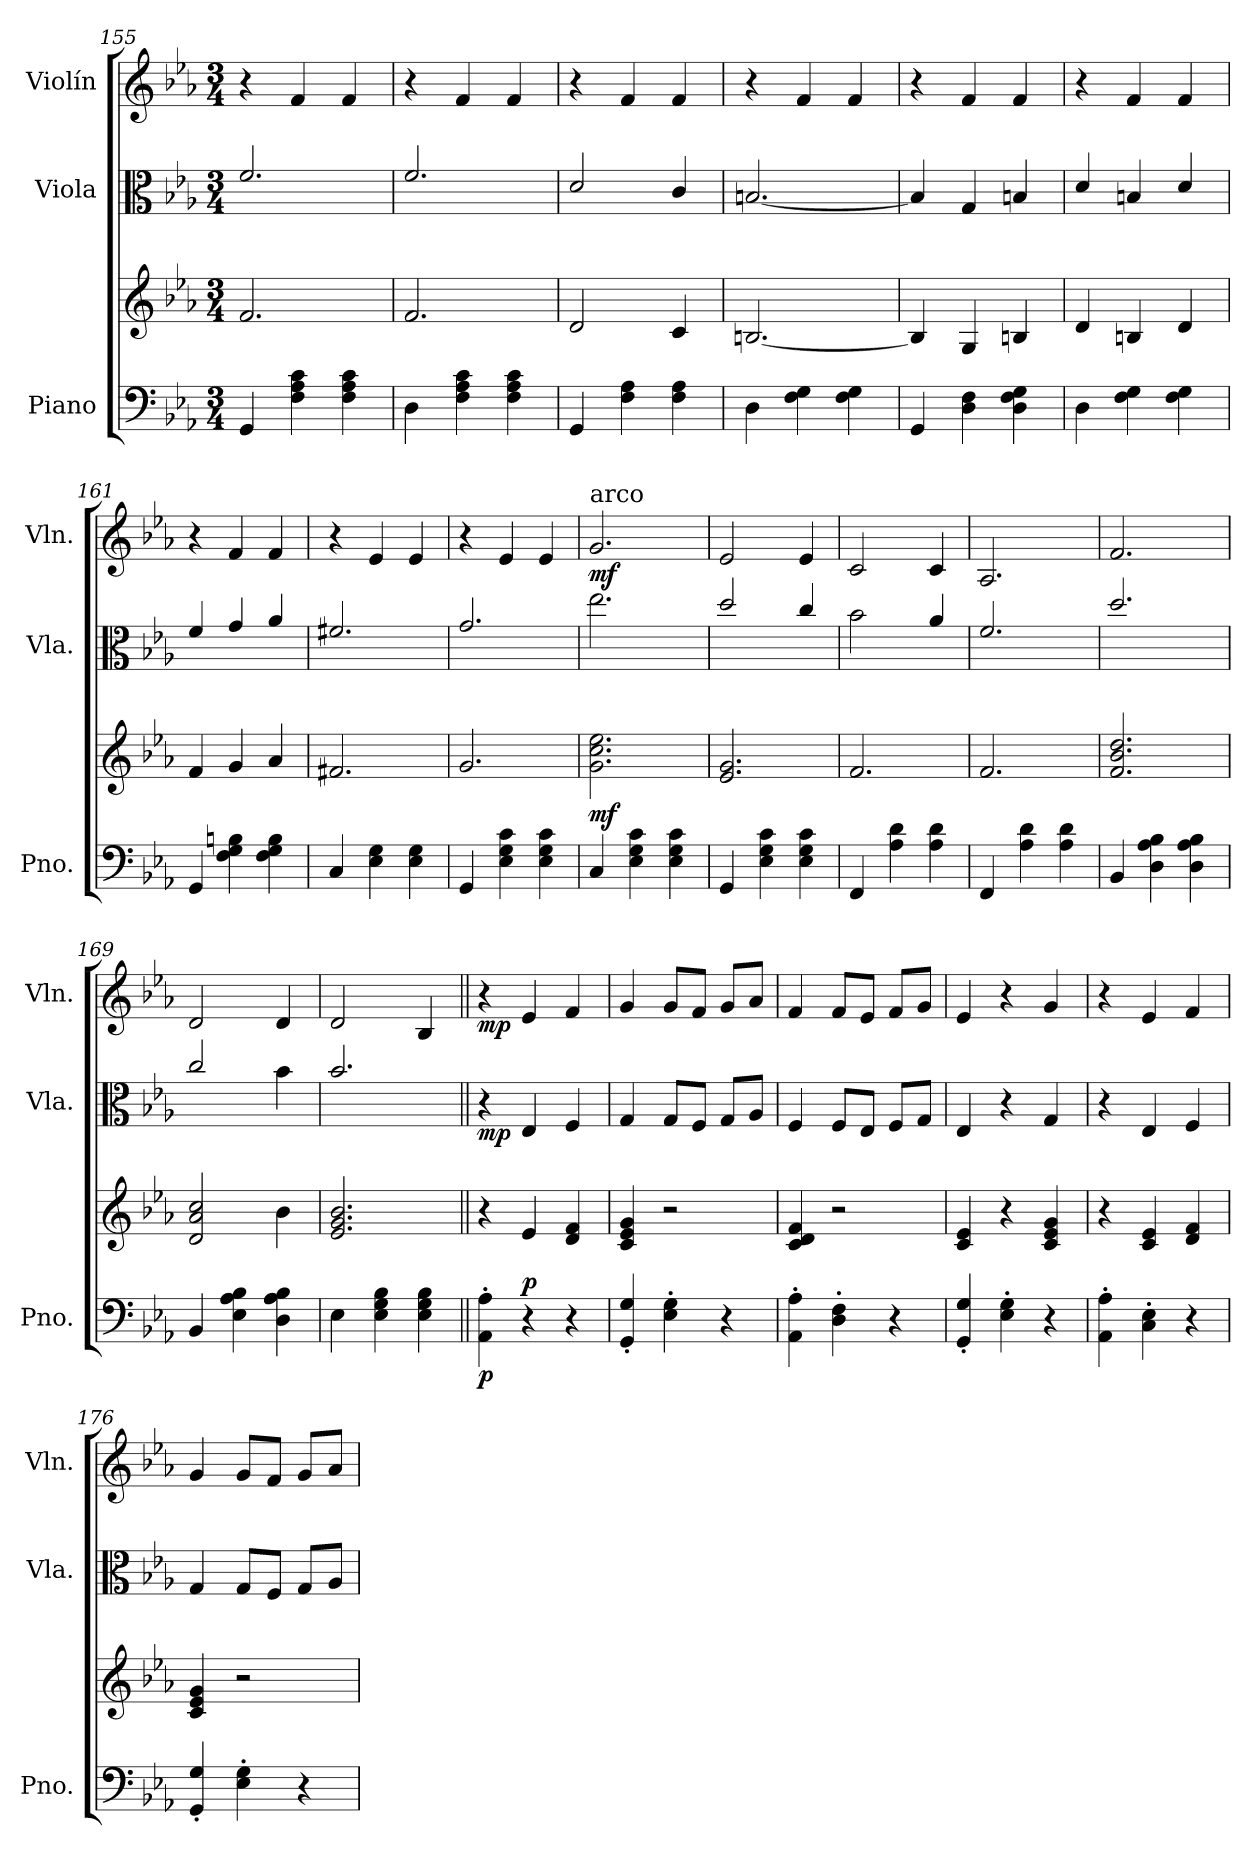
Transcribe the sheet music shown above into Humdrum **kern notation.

**kern	**kern	**dynam	**kern	**dynam	**kern	**dynam
*part3	*part3	*part3	*part2	*part2	*part1	*part1
*staff4	*staff3	*staff3/4	*staff2	*staff2	*staff1	*staff1
*I"Piano	*	*	*I"Viola	*	*I"Violín	*
*I'Pno.	*	*	*I'Vla.	*	*I'Vln.	*
*clefF4	*clefG2	*	*clefC3	*	*clefG2	*
*k[b-e-a-]	*k[b-e-a-]	*	*k[b-e-a-]	*	*k[b-e-a-]	*
*M3/4	*M3/4	*	*M3/4	*	*M3/4	*
=155	=155	=155	=155	=155	=155	=155
4GG/	2.f/	.	2.f/	.	4r	.
4F\ 4A-\ 4c\	.	.	.	.	4f/	.
4F\ 4A-\ 4c\	.	.	.	.	4f/	.
=156	=156	=156	=156	=156	=156	=156
4D\	2.f/	.	2.f/	.	4r	.
4F\ 4A-\ 4c\	.	.	.	.	4f/	.
4F\ 4A-\ 4c\	.	.	.	.	4f/	.
=157	=157	=157	=157	=157	=157	=157
4GG/	2d/	.	2d/	.	4r	.
4F\ 4A-\	.	.	.	.	4f/	.
4F\ 4A-\	4c/	.	4c/	.	4f/	.
=158	=158	=158	=158	=158	=158	=158
4D\	[2.Bn/	.	[2.Bn/	.	4r	.
4F\ 4G\	.	.	.	.	4f/	.
4F\ 4G\	.	.	.	.	4f/	.
=159	=159	=159	=159	=159	=159	=159
4GG/	4B/]	.	4B/]	.	4r	.
4D\ 4F\	4G/	.	4G/	.	4f/	.
4D\ 4F\ 4G\	4Bn/	.	4Bn/	.	4f/	.
=160	=160	=160	=160	=160	=160	=160
4D\	4d/	.	4d/	.	4r	.
4F\ 4G\	4Bn/	.	4Bn/	.	4f/	.
4F\ 4G\	4d/	.	4d/	.	4f/	.
!!LO:PB:g=z
=161	=161	=161	=161	=161	=161	=161
4GG/	4f/	.	4f/	.	4r	.
4F\ 4G\ 4Bn\	4g/	.	4g/	.	4f/	.
4F\ 4G\ 4B\	4a-/	.	4a-/	.	4f/	.
=162	=162	=162	=162	=162	=162	=162
4C/	2.f#X/	.	2.f#X/	.	4r	.
4E-\ 4G\	.	.	.	.	4e-/	.
4E-\ 4G\	.	.	.	.	4e-/	.
=163	=163	=163	=163	=163	=163	=163
4GG/	2.g/	.	2.g/	.	4r	.
4E-\ 4G\ 4c\	.	.	.	.	4e-/	.
4E-\ 4G\ 4c\	.	.	.	.	4e-/	.
=164	=164	=164	=164	=164	=164	=164
!	!	!	!	!	!LO:TX:a:t=arco	!
!	!	!LO:DY:b	!	!	!	!LO:DY:b
4C/	2.g\ 2.cc\ 2.ee-\	mf	2.ee-\	.	2.g/	mf
4E-\ 4G\ 4c\	.	.	.	.	.	.
4E-\ 4G\ 4c\	.	.	.	.	.	.
=165	=165	=165	=165	=165	=165	=165
4GG/	2.e-/ 2.g/	.	2dd/	.	2e-/	.
4E-\ 4G\ 4c\	.	.	.	.	.	.
4E-\ 4G\ 4c\	.	.	4cc/	.	4e-/	.
=166	=166	=166	=166	=166	=166	=166
4FF/	2.f/	.	2b-\	.	2c/	.
4A-\ 4d\	.	.	.	.	.	.
4A-\ 4d\	.	.	4a-/	.	4c/	.
=167	=167	=167	=167	=167	=167	=167
4FF/	2.f/	.	2.f/	.	2.A-/	.
4A-\ 4d\	.	.	.	.	.	.
4A-\ 4d\	.	.	.	.	.	.
=168	=168	=168	=168	=168	=168	=168
4BB-/	2.f/ 2.b-/ 2.dd/	.	2.dd/	.	2.f/	.
4D\ 4A-\ 4B-\	.	.	.	.	.	.
4D\ 4A-\ 4B-\	.	.	.	.	.	.
=169	=169	=169	=169	=169	=169	=169
4BB-/	2d/ 2a-/ 2cc/	.	2cc/	.	2d/	.
4E-\ 4A-\ 4B-\	.	.	.	.	.	.
4D\ 4A-\ 4B-\	4b-\	.	4b-\	.	4d/	.
!!LO:LB:g=z
=170	=170	=170	=170	=170	=170	=170
4E-\	2.e-/ 2.g/ 2.b-/	.	2.b-/	.	2d/	.
4E-\ 4G\ 4B-\	.	.	.	.	.	.
4E-\ 4G\ 4B-\	.	.	.	.	4B-/	.
=171||	=171||	=171||	=171||	=171||	=171||	=171||
!	!	!LO:DY:b=2	!	!LO:DY:b	!	!LO:DY:b
4AA-\' 4A-\'	4r	p	4r	mp	4r	mp
!	!	!LO:DY:a=2	!	!	!	!
4r	4e-/	p	4E-/	.	4e-/	.
4r	4d/ 4f/	.	4F/	.	4f/	.
=172	=172	=172	=172	=172	=172	=172
4GG/' 4G/'	4c/ 4e-/ 4g/	.	4G/	.	4g/	.
4E-\' 4G\'	2r	.	8G/L	.	8g/L	.
.	.	.	8F/J	.	8f/J	.
4r	.	.	8G/L	.	8g/L	.
.	.	.	8A-/J	.	8a-/J	.
=173	=173	=173	=173	=173	=173	=173
4AA-\' 4A-\'	4c/ 4d/ 4f/	.	4F/	.	4f/	.
4D\' 4F\'	2r	.	8F/L	.	8f/L	.
.	.	.	8E-/J	.	8e-/J	.
4r	.	.	8F/L	.	8f/L	.
.	.	.	8G/J	.	8g/J	.
=174	=174	=174	=174	=174	=174	=174
4GG/' 4G/'	4c/ 4e-/	.	4E-/	.	4e-/	.
4E-\' 4G\'	4r	.	4r	.	4r	.
4r	4c/ 4e-/ 4g/	.	4G/	.	4g/	.
=175	=175	=175	=175	=175	=175	=175
4AA-\' 4A-\'	4r	.	4r	.	4r	.
4C\' 4E-\'	4c/ 4e-/	.	4E-/	.	4e-/	.
4r	4d/ 4f/	.	4F/	.	4f/	.
=176	=176	=176	=176	=176	=176	=176
4GG/' 4G/'	4c/ 4e-/ 4g/	.	4G/	.	4g/	.
4E-\' 4G\'	2r	.	8G/L	.	8g/L	.
.	.	.	8F/J	.	8f/J	.
4r	.	.	8G/L	.	8g/L	.
.	.	.	8A-/J	.	8a-/J	.
=	=	=	=	=	=	=
*-	*-	*-	*-	*-	*-	*-
